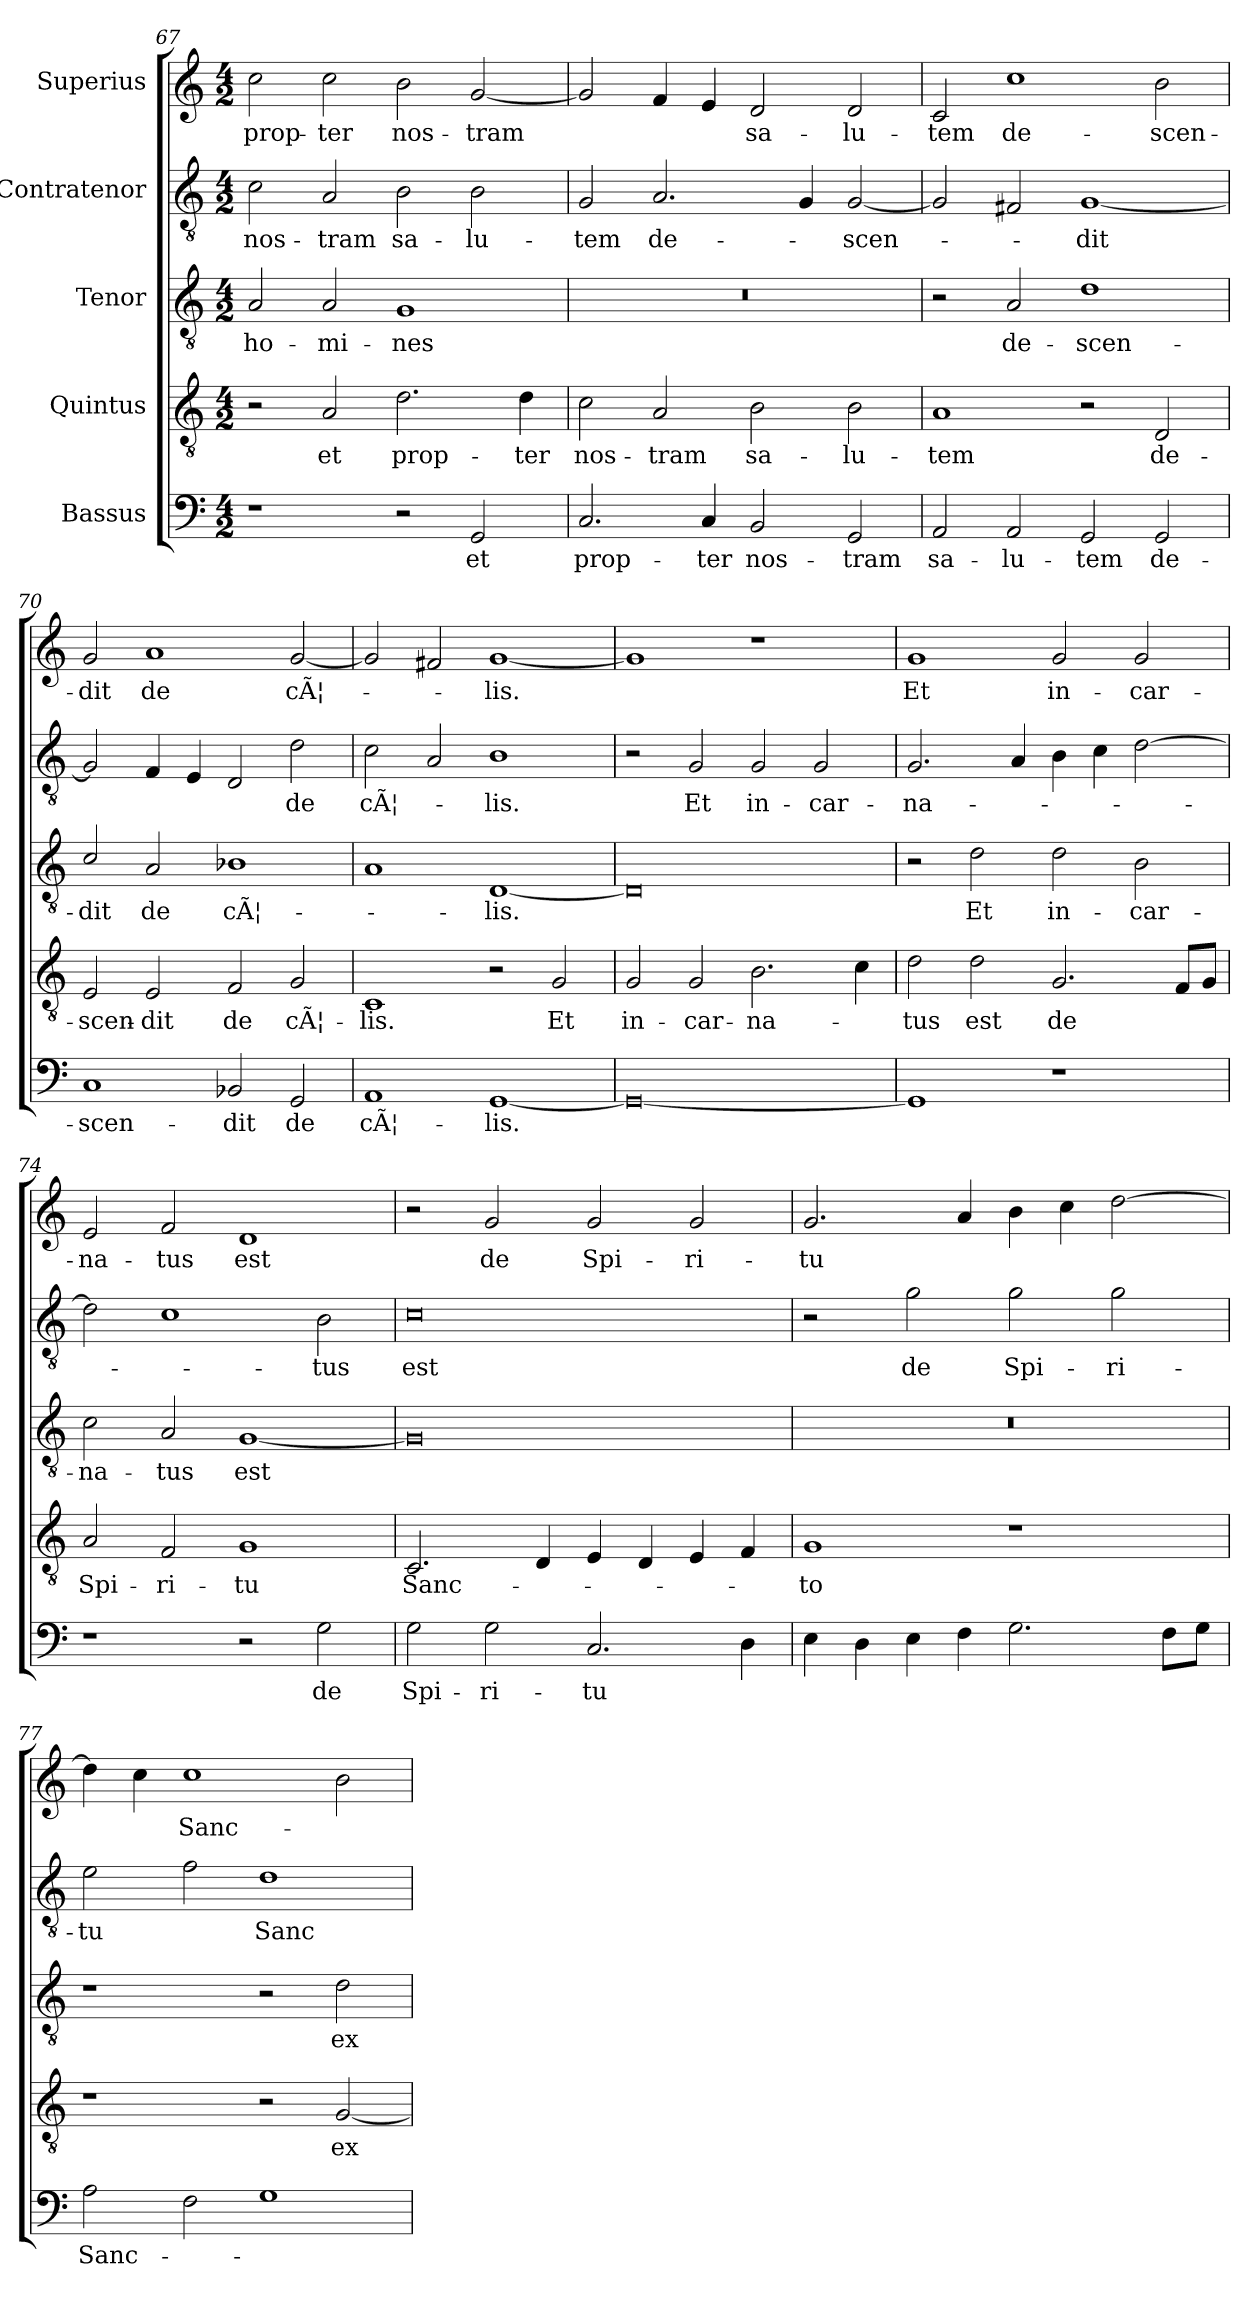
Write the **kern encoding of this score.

**kern	**text	**kern	**text	**kern	**text	**kern	**text	**kern	**text
*part5	*part5	*part4	*part4	*part3	*part3	*part2	*part2	*part1	*part1
*staff5	*staff5	*staff4	*staff4	*staff3	*staff3	*staff2	*staff2	*staff1	*staff1
*I"Bassus	*	*I"Quintus	*	*I"Tenor	*	*I"Contratenor	*	*I"Superius	*
*clefF4	*	*clefGv2	*	*clefGv2	*	*clefGv2	*	*clefG2	*
*k[]	*	*k[]	*	*k[]	*	*k[]	*	*k[]	*
*M4/2	*	*M4/2	*	*M4/2	*	*M4/2	*	*M4/2	*
=67	=67	=67	=67	=67	=67	=67	=67	=67	=67
1r	.	2r	.	2A/	ho-	2c\	nos-	2cc\	prop-
.	.	2A/	et	2A/	-mi-	2A/	-tram	2cc\	-ter
2r	.	2.d\	prop-	1G/	-nes	2B\	sa-	2b\	nos-
2GG/	et	.	.	.	.	2B\	-lu-	[2g/	-tram
.	.	4d\	-ter	.	.	.	.	.	.
=68	=68	=68	=68	=68	=68	=68	=68	=68	=68
2.C/	prop-	2c\	nos-	0r	.	2G/	-tem	2g/]	.
.	.	2A/	-tram	.	.	2.A/	de-	4f/	.
4C/	-ter	.	.	.	.	.	.	4e/	.
2BB/	nos-	2B\	sa-	.	.	.	.	2d/	sa-
.	.	.	.	.	.	4G/	.	.	.
2GG/	-tram	2B\	-lu-	.	.	[2G/	-scen-	2d/	-lu-
=69	=69	=69	=69	=69	=69	=69	=69	=69	=69
2AA/	sa-	1A/	-tem	2r	.	2G/]	.	2c/	-tem
2AA/	-lu-	.	.	2A/	de-	2F#X/	.	1cc\	de-
2GG/	-tem	2r	.	1d\	-scen-	[1G/	-dit	.	.
2GG/	de-	2D/	de-	.	.	.	.	2b\	-scen-
=70	=70	=70	=70	=70	=70	=70	=70	=70	=70
1C/	-scen-	2E/	-scen-	2c/	-dit	2G/]	.	2g/	-dit
.	.	2E/	-dit	2A/	de	4F/	.	1a/	de
.	.	.	.	.	.	4E/	.	.	.
2BB-X/	-dit	2F/	de	1B-X\	cÃ¦-	2D/	.	.	.
2GG/	de	2G/	cÃ¦-	.	.	2d\	de	[2g/	cÃ¦-
=71	=71	=71	=71	=71	=71	=71	=71	=71	=71
1AA/	cÃ¦-	1C/	-lis.	1A/	.	2c\	cÃ¦-	2g/]	.
.	.	.	.	.	.	2A/	.	2f#X/	.
[1GG/	-lis.	2r	.	[1D/	-lis.	1B\	-lis.	[1g/	-lis.
.	.	2G/	Et	.	.	.	.	.	.
=72	=72	=72	=72	=72	=72	=72	=72	=72	=72
0GG/_	.	2G/	in-	0D/]	.	2r	.	1g/]	.
.	.	2G/	-car-	.	.	2G/	Et	.	.
.	.	2.B\	-na-	.	.	2G/	in-	1r	.
.	.	.	.	.	.	2G/	-car-	.	.
.	.	4c\	.	.	.	.	.	.	.
=73	=73	=73	=73	=73	=73	=73	=73	=73	=73
1GG/]	.	2d\	-tus	2r	.	2.G/	-na-	1g/	Et
.	.	2d\	est	2d\	Et	.	.	.	.
.	.	.	.	.	.	4A/	.	.	.
1r	.	2.G/	de	2d\	in-	4B\	.	2g/	in-
.	.	.	.	.	.	4c\	.	.	.
.	.	.	.	2B\	-car-	[2d\	.	2g/	-car-
.	.	8F/L	.	.	.	.	.	.	.
.	.	8G/J	.	.	.	.	.	.	.
=74	=74	=74	=74	=74	=74	=74	=74	=74	=74
1r	.	2A/	Spi-	2c\	-na-	2d\]	.	2e/	-na-
.	.	2F/	-ri-	2A/	-tus	1c/	.	2f/	-tus
2r	.	1G/	-tu	[1G/	est	.	.	1d/	est
2G\	de	.	.	.	.	2B\	-tus	.	.
=75	=75	=75	=75	=75	=75	=75	=75	=75	=75
2G\	Spi-	2.C/	Sanc-	0G/]	.	0c\	est	2r	.
2G\	-ri-	.	.	.	.	.	.	2g/	de
.	.	4D/	.	.	.	.	.	.	.
2.C/	-tu	4E/	.	.	.	.	.	2g/	Spi-
.	.	4D/	.	.	.	.	.	.	.
.	.	4E/	.	.	.	.	.	2g/	-ri-
4D\	.	4F/	.	.	.	.	.	.	.
=76	=76	=76	=76	=76	=76	=76	=76	=76	=76
4E\	.	1G/	-to	0r	.	2r	.	2.g/	-tu
4D\	.	.	.	.	.	.	.	.	.
4E\	.	.	.	.	.	2g\	de	.	.
4F\	.	.	.	.	.	.	.	4a/	.
2.G\	.	1r	.	.	.	2g\	Spi-	4b\	.
.	.	.	.	.	.	.	.	4cc\	.
.	.	.	.	.	.	2g\	-ri-	[2dd\	.
8F\L	.	.	.	.	.	.	.	.	.
8G\J	.	.	.	.	.	.	.	.	.
=77	=77	=77	=77	=77	=77	=77	=77	=77	=77
2A\	Sanc-	1r	.	1r	.	2e\	-tu	4dd\]	.
.	.	.	.	.	.	.	.	4cc\	.
2F\	.	.	.	.	.	2f\	.	1cc\	Sanc-
1G\	.	2r	.	2r	.	1d/	Sanc-	.	.
.	.	[2G/	ex	2d\	ex	.	.	2b\	.
=	=	=	=	=	=	=	=	=	=
*-	*-	*-	*-	*-	*-	*-	*-	*-	*-
